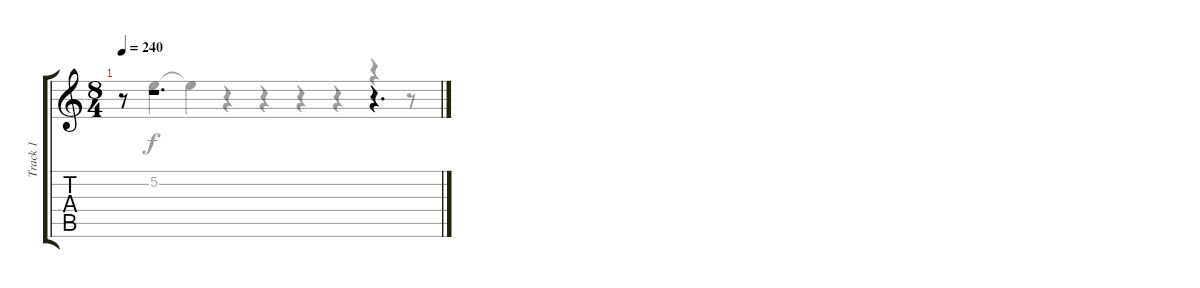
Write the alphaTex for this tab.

\track ("Track 1" "Track 1") {instrument distortionguitar}
\staff {score tabs}
\tuning (E4 B3 G3 D3 A2 E2) {hide}
\voice
\ts (8 4)
\tempo 240
\clef g2
\ks c
r.8{dy f} r.1{d} r.4{d}
\voice
\clef g2
\ottava regular
\simile none
\ks c
r.8{dy f} 5.2.4 5.2{t}.4 r.4 r.4 r.4 r.4 r.4 r.8
